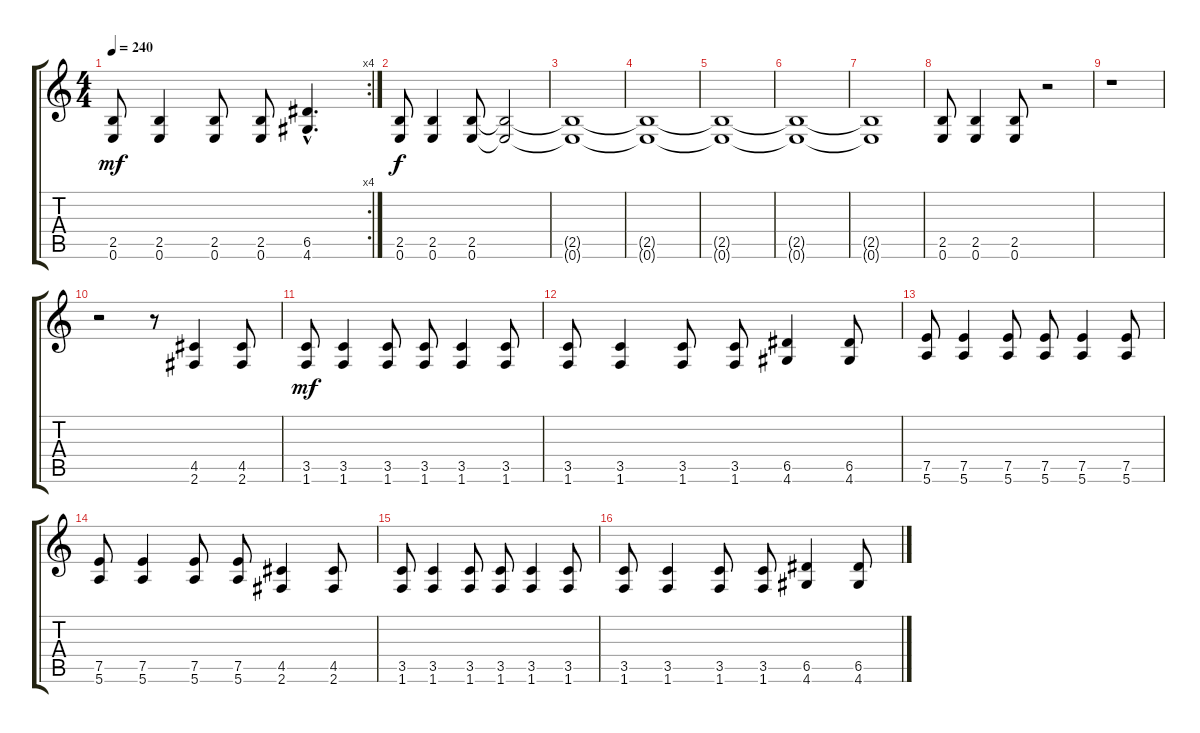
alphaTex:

\track "" {instrument distortionguitar}
\staff {score tabs}
\tuning (E4 B3 G3 D3 A2 E2) {hide}
\rc 4
\ts (4 4)
\tempo 240
\clef g2
\ks c
(2.5 0.6).8{dy mf} (2.5 0.6).4 (2.5 0.6).8 (2.5 0.6).8 (6.5{hac} 4.6{hac}).4{d} |
(2.5 0.6).8{dy f} (2.5 0.6).4 (2.5 0.6).8 (2.5{t} 0.6{t}).2 |
(2.5{t} 0.6{t}).1 |
(2.5{t} 0.6{t}).1 |
(2.5{t} 0.6{t}).1 |
(2.5{t} 0.6{t}).1 |
(2.5{t} 0.6{t}).1 |
(2.5 0.6).8 (2.5 0.6).4 (2.5 0.6).8 r.2 |
r.1 |
r.2 r.8 (4.5 2.6).4 (4.5 2.6).8 |
(3.5 1.6).8{dy mf} (3.5 1.6).4 (3.5 1.6).8 (3.5 1.6).8 (3.5 1.6).4 (3.5 1.6).8 |
(3.5 1.6).8 (3.5 1.6).4 (3.5 1.6).8 (3.5 1.6).8 (6.5 4.6).4 (6.5 4.6).8 |
(7.5 5.6).8 (7.5 5.6).4 (7.5 5.6).8 (7.5 5.6).8 (7.5 5.6).4 (7.5 5.6).8 |
(7.5 5.6).8 (7.5 5.6).4 (7.5 5.6).8 (7.5 5.6).8 (4.5 2.6).4 (4.5 2.6).8 |
(3.5 1.6).8 (3.5 1.6).4 (3.5 1.6).8 (3.5 1.6).8 (3.5 1.6).4 (3.5 1.6).8 |
(3.5 1.6).8 (3.5 1.6).4 (3.5 1.6).8 (3.5 1.6).8 (6.5 4.6).4 (6.5 4.6).8
